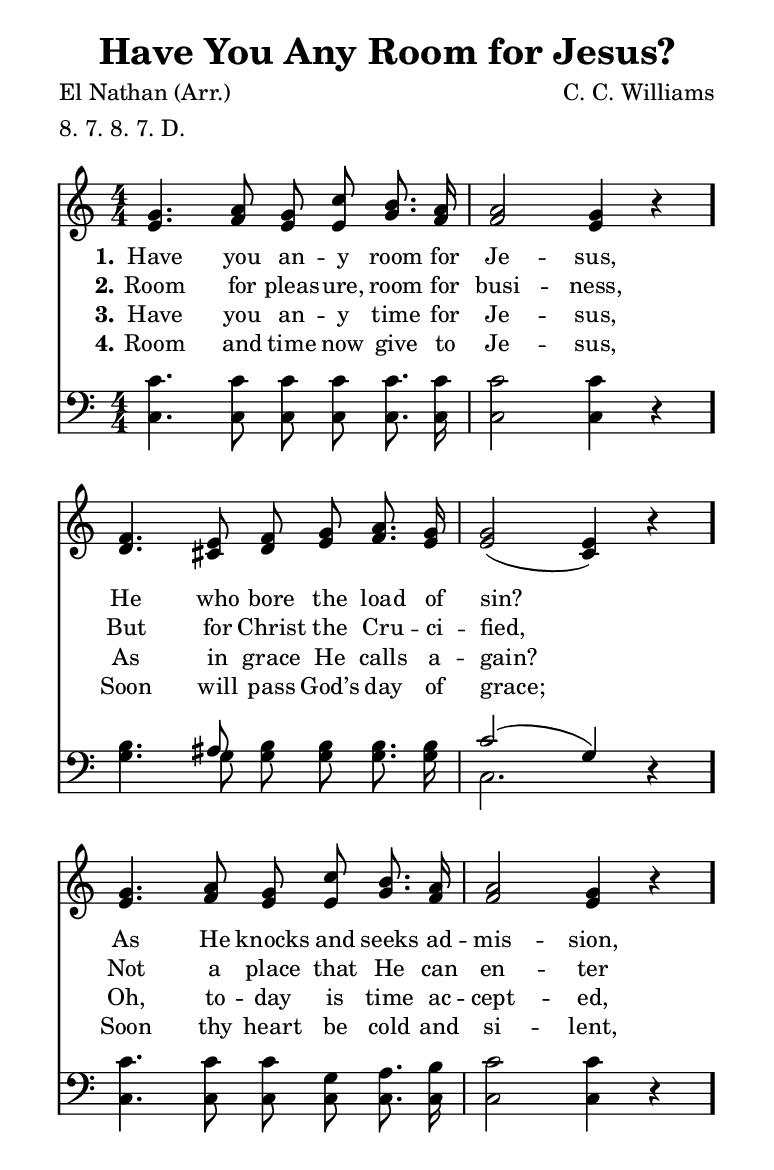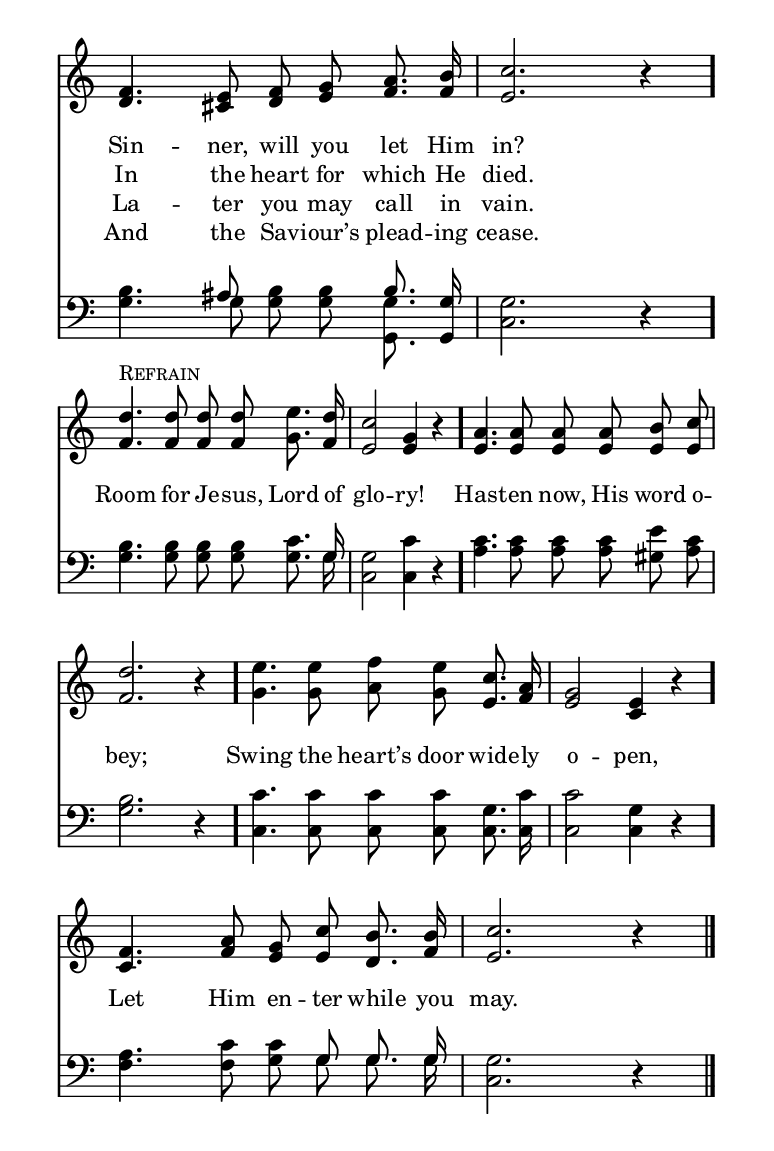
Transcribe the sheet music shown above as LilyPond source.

\include "common/global.ily"
\paper {
  \include "common/paper.ily"
}

\header{
  %gospel
  hymnnumber = "92"
  title = "Have You Any Room for Jesus?"
  tunename = ""
  meter = "8. 7. 8. 7. D."
  poet = "El Nathan (Arr.)"
  composer = "C. C. Williams"
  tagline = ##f
}

% for fermata in MIDI
ta = { \tempo 4=80 }
tb = { \tempo 4=40 }

patternAA = { c4. c8 c8 c8 c8. c16 | c2 c4 c4 }
patternAB = { c4. c8 c8 c8 c8. c16 | c2.   c4 }
patternAC = { c4. c8 c8 c8 c8  c8  | c2.   c4 }

global = {
  \include "common/overrides.ily"
  \override Staff.TimeSignature.style = #'numbered
  \time 4/4
  \override Score.MetronomeMark.transparent = ##t % hide all fermata changes too
  \ta
  \key c \major
  \autoBeamOff
}

notesSoprano = {
\global
\relative c'' {

  \changePitch \patternAA { g a g c b a | a g r }
  f4. e8 f8 g8 a8. g16 | g2( e4) r4
  g4. a8 g8 c8 b8. a16 | a2 g4 r4
  \changePitch \patternAB { f e f g a b | c r }

  << s^\markup { \small \caps "Refrain" }
  \changePitch \patternAA { d d d d e d | c g r } >>
  a4. a8 a8 a8 b8 c8 | d2. r4
  \changePitch \patternAA { e e f e c a | g e r }
  \changePitch \patternAB { f a g c b b | c r }

  \bar "|."

}
}

notesAlto = {
\global
\relative e' {

  \changePitch \patternAA { e f e e g f | f e r }
  d4. cis8 d8 e8 f8. e16 | e2( c4) r4
  e4. f8 e8 e8 g8. f16 | f2 e4 r4
  \changePitch \patternAB { d cis d e f f | e r }

  \changePitch \patternAA { f f f f g f | e e r }
  e4. e8 e8 e8 e8 e8 | f2. r4
  \changePitch \patternAA { g g a g e f | e c r }
  \changePitch \patternAB { c f e e d f | e r }

}
}

notesTenor = {
\global
\relative a {

  \changePitch \patternAA { c c c c c c | c c r }
  \changePitch \patternAA { b ais b b b b | c( g) r }
  \changePitch \patternAA { c c c g a b | c c r }
  \changePitch \patternAB { b ais b b b g | g r }

  \changePitch \patternAA { b b b b c g | g c r }
  \changePitch \patternAC { c c c c e c | b r }
  \changePitch \patternAA { c c c c g c | c g r }
  \changePitch \patternAB { a c c g g g | g r }

}
}

notesBass = {
\global
\relative f {

  \changePitch \patternAA { c c c c c c | c c r }
  \changePitch \patternAB { g' g g g g g | c, r }
  \changePitch \patternAA { c c c c c c | c c r }
  \changePitch \patternAB { g' g g g < g g, > g, c r }

  \changePitch \patternAA { g' g g g g g | c, c r }
  \changePitch \patternAC { a' a a a gis a | g r }
  \changePitch \patternAA { c, c c c c c | c c r }
  \changePitch \patternAB { f f g g g g | c, r }

}
}

Refrain = \lyricmode {

Room for Je -- sus, Lord of glo -- ry! \bar "."
Hast -- en now, His word o -- bey; \bar "."
Swing the heart’s door wide -- ly o -- pen, \bar "."
Let Him en -- ter while you may. \bar "."

}

wordsA = \lyricmode {
\set stanza = "1."

Have you an -- y room for Je -- sus, \bar "."
He who bore the load of sin? \bar "."
As He knocks and seeks ad -- mis -- sion, \bar "."
Sin -- ner, will you let Him in? \bar "."

}

wordsB = \lyricmode {
\set stanza = "2."

Room for pleas -- ure, room for busi -- ness,
But for Christ the Cru -- ci -- fied,
Not a place that He can en -- ter
In the heart for which He died.

\Refrain

}

wordsC = \lyricmode {
\set stanza = "3."

Have you an -- y time for Je -- sus,
As in grace He calls a -- gain?
Oh, to -- day is time ac -- cept -- ed,
La -- ter you may call in vain.

}

wordsD = \lyricmode {
\set stanza = "4."

Room and time now give to Je -- sus,
Soon will pass God’s day of grace;
Soon thy heart be cold and si -- lent,
And the Sav -- iour’s plead -- ing cease.

}

\score {
  \context ChoirStaff <<
    \context Staff = upper <<
      \set Staff.autoBeaming = ##f
      \set ChoirStaff.systemStartDelimiter = #'SystemStartBar
      \set ChoirStaff.printPartCombineTexts = ##f
      \partcombine #'(2 . 9) \notesSoprano \notesAlto
      \context NullVoice = sopranos { \voiceOne << \notesSoprano >> }
      \context Lyrics = one   \lyricsto sopranos \wordsA
      \context Lyrics = two   \lyricsto sopranos \wordsB
      \context Lyrics = three \lyricsto sopranos \wordsC
      \context Lyrics = four  \lyricsto sopranos \wordsD
    >>
    \context Staff = men <<
      \set Staff.autoBeaming = ##f
      \clef bass
      \set ChoirStaff.printPartCombineTexts = ##f
      \partcombine #'(2 . 9) \notesTenor \notesBass
    >>
  >>
  \layout {
    \include "common/layout.ily"
  }
  \midi{
    \include "common/midi.ily"
  }
}

\version "2.19.49"  % necessary for upgrading to future LilyPond versions.

% vi:set et ts=2 sw=2 ai nocindent syntax=lilypond:
